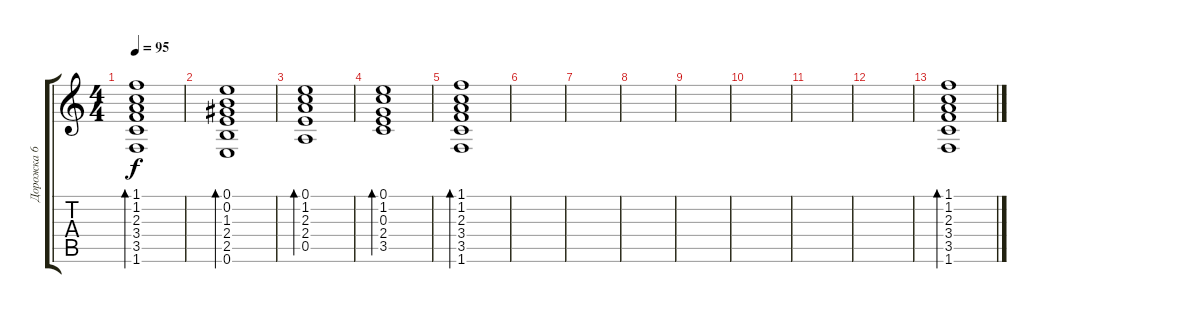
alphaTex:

\track ("Дорожка 6" "Дорожка 6") {instrument acousticguitarsteel}
\staff {score tabs}
\tuning (E4 B3 G3 D3 A2 E2) {hide}
\ts (4 4)
\tempo 95
\clef g2
\ks c
(1.1 1.2 2.3 3.4 3.5 1.6).1{bd 240 dy f} |
(0.1 0.2 1.3 2.4 2.5 0.6).1{bd 240} |
(0.1 1.2 2.3 2.4 0.5).1{bd 240} |
(0.1 1.2 0.3 2.4 3.5).1{bd 240} |
(1.1 1.2 2.3 3.4 3.5 1.6).1{bd 240} |
|
|
|
|
|
|
|
(1.1 1.2 2.3 3.4 3.5 1.6).1{bd 240}
